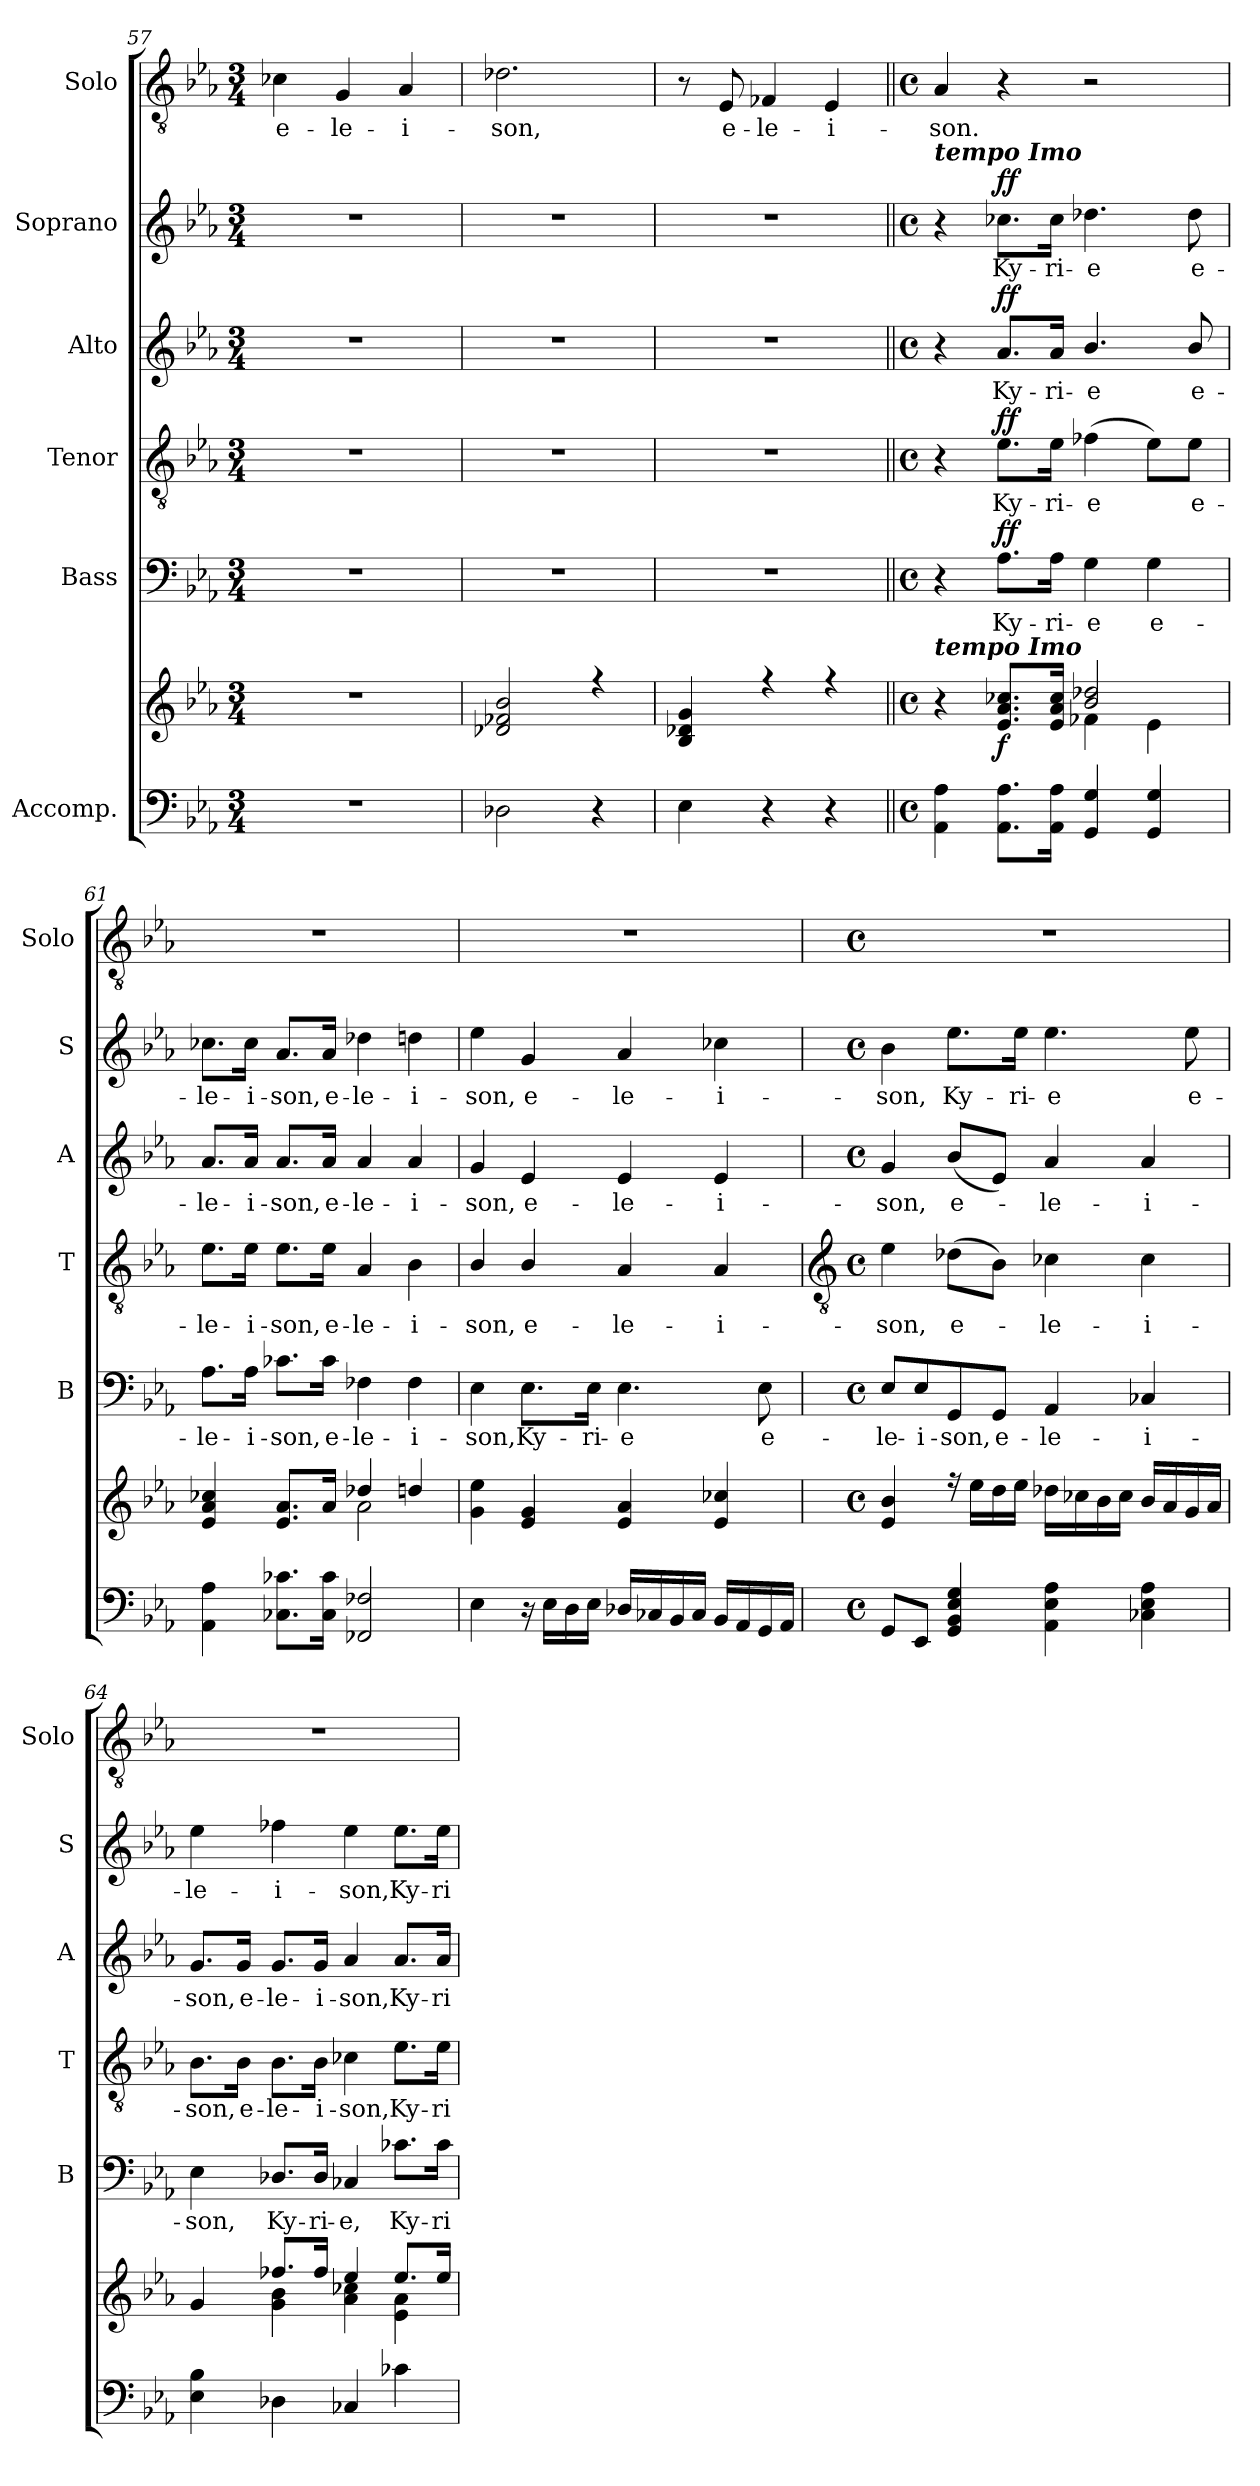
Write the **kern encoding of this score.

**kern	**kern	**dynam	**kern	**text	**dynam	**kern	**text	**dynam	**kern	**text	**dynam	**kern	**text	**dynam	**kern	**text
*part6	*part6	*part6	*part5	*part5	*part5	*part4	*part4	*part4	*part3	*part3	*part3	*part2	*part2	*part2	*part1	*part1
*staff7	*staff6	*staff6/7	*staff5	*staff5	*staff5	*staff4	*staff4	*staff4	*staff3	*staff3	*staff3	*staff2	*staff2	*staff2	*staff1	*staff1
*I"Accomp.	*	*	*I"Bass	*	*	*I"Tenor	*	*	*I"Alto	*	*	*I"Soprano	*	*	*I"Solo	*
*	*	*	*I'B	*	*	*I'T	*	*	*I'A	*	*	*I'S	*	*	*I'Solo	*
*clefF4	*clefG2	*	*clefF4	*	*	*clefGv2	*	*	*clefG2	*	*	*clefG2	*	*	*clefGv2	*
*k[b-e-a-]	*k[b-e-a-]	*	*k[b-e-a-]	*	*	*k[b-e-a-]	*	*	*k[b-e-a-]	*	*	*k[b-e-a-]	*	*	*k[b-e-a-]	*
*E-:	*E-:	*	*E-:	*	*	*E-:	*	*	*E-:	*	*	*E-:	*	*	*E-:	*
*M3/4	*M3/4	*	*M3/4	*	*	*M3/4	*	*	*M3/4	*	*	*M3/4	*	*	*M3/4	*
=57	=57	=57	=57	=57	=57	=57	=57	=57	=57	=57	=57	=57	=57	=57	=57	=57
!	!	!	!	!	!	!	!	!	!	!	!	!	!	!	!	!LO:LY:b
2.r	2.r	.	2.r	.	.	2.r	.	.	2.r	.	.	2.r	.	.	4c-X\	e-
!	!	!	!	!	!	!	!	!	!	!	!	!	!	!	!	!LO:LY:b
.	.	.	.	.	.	.	.	.	.	.	.	.	.	.	4G/	-le-
!	!	!	!	!	!	!	!	!	!	!	!	!	!	!	!	!LO:LY:b
.	.	.	.	.	.	.	.	.	.	.	.	.	.	.	4A-/	-i-
!!LO:PB:g=z
=58	=58	=58	=58	=58	=58	=58	=58	=58	=58	=58	=58	=58	=58	=58	=58	=58
*	*^	*	*	*	*	*	*	*	*	*	*	*	*	*	*	*
!	!	!	!	!	!	!	!	!	!	!	!	!	!	!	!	!	!LO:LY:b
2D-X\	2d-X/ 2f-X/ 2b-/	2.ryy	.	2.r	.	.	2.r	.	.	2.r	.	.	2.r	.	.	2.d-X\	-son,
4r	4r	.	.	.	.	.	.	.	.	.	.	.	.	.	.	.	.
=59	=59	=59	=59	=59	=59	=59	=59	=59	=59	=59	=59	=59	=59	=59	=59	=59	=59
4E-\	4B-/ 4d-X/ 4g/	2.ryy	.	2.r	.	.	2.r	.	.	2.r	.	.	2.r	.	.	8r	.
!	!	!	!	!	!	!	!	!	!	!	!	!	!	!	!	!	!LO:LY:b
.	.	.	.	.	.	.	.	.	.	.	.	.	.	.	.	8E-/	e-
!	!	!	!	!	!	!	!	!	!	!	!	!	!	!	!	!	!LO:LY:b
4r	4r	.	.	.	.	.	.	.	.	.	.	.	.	.	.	4F-X/	-le-
!	!	!	!	!	!	!	!	!	!	!	!	!	!	!	!	!	!LO:LY:b
4r	4r	.	.	.	.	.	.	.	.	.	.	.	.	.	.	4E-/	-i-
=60||	=60||	=60||	=60||	=60||	=60||	=60||	=60||	=60||	=60||	=60||	=60||	=60||	=60||	=60||	=60||	=60||	=60||
*M4/4	*M4/4	*	*	*M4/4	*	*	*M4/4	*	*	*M4/4	*	*	*M4/4	*	*	*M4/4	*
*met(c)	*met(c)	*	*	*met(c)	*	*	*met(c)	*	*	*met(c)	*	*	*met(c)	*	*	*met(c)	*
!	!	!	!	!	!	!	!	!	!	!	!	!	!LO:TX:a:Bi:t=tempo Imo	!	!	!	!
!	!LO:TX:a:Bi:t=tempo Imo	!	!	!	!	!	!	!	!	!	!	!	!	!	!	!	!
!	!	!	!	!	!	!	!	!	!	!	!	!	!	!	!	!	!LO:LY:b
4AA-\ 4A-\	4r	2ryy	.	4r	.	.	4r	.	.	4r	.	.	4r	.	.	4A-/	-son.
!	!	!	!LO:DY:b	!	!LO:LY:b	!LO:DY:b	!	!LO:LY:b	!LO:DY:b	!	!LO:LY:b	!LO:DY:b	!	!LO:LY:b	!LO:DY:b	!	!
8.AA-\ 8.A-\L	8.e-/ 8.a-/ 8.cc-X/L	.	f	8.A-\L	Ky-	ff	8.e-\L	Ky-	ff	8.a-/L	Ky-	ff	8.cc-X\L	Ky-	ff	4r	.
!	!	!	!	!	!LO:LY:b	!	!	!LO:LY:b	!	!	!LO:LY:b	!	!	!LO:LY:b	!	!	!
16AA-\ 16A-\Jk	16e-/ 16a-/ 16cc-/Jk	.	.	16A-\Jk	-ri-	.	16e-\Jk	-ri-	.	16a-/Jk	-ri-	.	16cc-\Jk	-ri-	.	.	.
!	!	!	!	!	!LO:LY:b	!	!	!LO:LY:b	!	!	!LO:LY:b	!	!	!LO:LY:b	!	!	!
4GG/ 4G/	2b-/ 2dd-X/	4f-X\	.	4G\	-e	.	(>4f-X\	-e	.	4.b-/	-e	.	4.dd-X\	-e	.	2r	.
!	!	!	!	!	!LO:LY:b	!	!	!	!	!	!	!	!	!	!	!	!
4GG/ 4G/	.	4e-\	.	4G\	e-	.	8e-\L)	.	.	.	.	.	.	.	.	.	.
!	!	!	!	!	!	!	!	!LO:LY:b	!	!	!LO:LY:b	!	!	!LO:LY:b	!	!	!
.	.	.	.	.	.	.	8e-\J	e-	.	8b-/	e-	.	8dd-\	e-	.	.	.
=61	=61	=61	=61	=61	=61	=61	=61	=61	=61	=61	=61	=61	=61	=61	=61	=61	=61
!	!	!	!	!	!LO:LY:b	!	!	!LO:LY:b	!	!	!LO:LY:b	!	!	!LO:LY:b	!	!	!
4AA-\ 4A-\	4e-/ 4a-/ 4cc-X/	2ryy	.	8.A-\L	-le-	.	8.e-\L	-le-	.	8.a-/L	-le-	.	8.cc-X\L	-le-	.	1r	.
!	!	!	!	!	!LO:LY:b	!	!	!LO:LY:b	!	!	!LO:LY:b	!	!	!LO:LY:b	!	!	!
.	.	.	.	16A-\Jk	-i-	.	16e-\Jk	-i-	.	16a-/Jk	-i-	.	16cc-\Jk	-i-	.	.	.
!	!	!	!	!	!LO:LY:b	!	!	!LO:LY:b	!	!	!LO:LY:b	!	!	!LO:LY:b	!	!	!
8.C-X\ 8.c-X\L	8.e-/ 8.a-/L	.	.	8.c-X\L	-son,	.	8.e-\L	-son,	.	8.a-/L	-son,	.	8.a-/L	-son,	.	.	.
!	!	!	!	!	!LO:LY:b	!	!	!LO:LY:b	!	!	!LO:LY:b	!	!	!LO:LY:b	!	!	!
16C-\ 16c-\Jk	16a-/Jk	.	.	16c-\Jk	e-	.	16e-\Jk	e-	.	16a-/Jk	e-	.	16a-/Jk	e-	.	.	.
!	!	!	!	!	!LO:LY:b	!	!	!LO:LY:b	!	!	!LO:LY:b	!	!	!LO:LY:b	!	!	!
2FF-X/ 2F-X/	4dd-X/	2a-\	.	4F-X\	-le-	.	4A-/	-le-	.	4a-/	-le-	.	4dd-X\	-le-	.	.	.
!	!	!	!	!	!LO:LY:b	!	!	!LO:LY:b	!	!	!LO:LY:b	!	!	!LO:LY:b	!	!	!
.	4ddn/	.	.	4F-\	-i-	.	4B-\	-i-	.	4a-/	-i-	.	4ddn\	-i-	.	.	.
=62	=62	=62	=62	=62	=62	=62	=62	=62	=62	=62	=62	=62	=62	=62	=62	=62	=62
!	!	!	!	!	!LO:LY:b	!	!	!LO:LY:b	!	!	!LO:LY:b	!	!	!LO:LY:b	!	!	!
4E-\	4g\ 4ee-\	1ryy	.	4E-\	-son,	.	4B-/	-son,	.	4g/	-son,	.	4ee-\	-son,	.	1r	.
!	!	!	!	!	!LO:LY:b	!	!	!LO:LY:b	!	!	!LO:LY:b	!	!	!LO:LY:b	!	!	!
16r	4e-/ 4g/	.	.	8.E-\L	Ky-	.	4B-/	e-	.	4e-/	e-	.	4g/	e-	.	.	.
16E-\LL	.	.	.	.	.	.	.	.	.	.	.	.	.	.	.	.	.
16D\	.	.	.	.	.	.	.	.	.	.	.	.	.	.	.	.	.
!	!	!	!	!	!LO:LY:b	!	!	!	!	!	!	!	!	!	!	!	!
16E-\JJ	.	.	.	16E-\Jk	-ri-	.	.	.	.	.	.	.	.	.	.	.	.
!	!	!	!	!	!LO:LY:b	!	!	!LO:LY:b	!	!	!LO:LY:b	!	!	!LO:LY:b	!	!	!
16D-X/LL	4e-/ 4a-/	.	.	4.E-\	-e	.	4A-/	-le-	.	4e-/	-le-	.	4a-/	-le-	.	.	.
16C-X/	.	.	.	.	.	.	.	.	.	.	.	.	.	.	.	.	.
16BB-/	.	.	.	.	.	.	.	.	.	.	.	.	.	.	.	.	.
16C-/JJ	.	.	.	.	.	.	.	.	.	.	.	.	.	.	.	.	.
!	!	!	!	!	!	!	!	!LO:LY:b	!	!	!LO:LY:b	!	!	!LO:LY:b	!	!	!
16BB-/LL	4e-/ 4cc-X/	.	.	.	.	.	4A-/	-i-	.	4e-/	-i-	.	4cc-X\	-i-	.	.	.
16AA-/	.	.	.	.	.	.	.	.	.	.	.	.	.	.	.	.	.
!	!	!	!	!	!LO:LY:b	!	!	!	!	!	!	!	!	!	!	!	!
16GG/	.	.	.	8E-\	e-	.	.	.	.	.	.	.	.	.	.	.	.
16AA-/JJ	.	.	.	.	.	.	.	.	.	.	.	.	.	.	.	.	.
!!LO:PB:g=z
=63	=63	=63	=63	=63	=63	=63	=63	=63	=63	=63	=63	=63	=63	=63	=63	=63	=63
*	*	*	*	*	*	*	*clefGv2	*	*	*	*	*	*	*	*	*	*
*M4/4	*M4/4	*	*	*M4/4	*	*	*M4/4	*	*	*M4/4	*	*	*M4/4	*	*	*M4/4	*
*met(c)	*met(c)	*	*	*met(c)	*	*	*met(c)	*	*	*met(c)	*	*	*met(c)	*	*	*met(c)	*
!	!	!	!	!	!LO:LY:b	!	!	!LO:LY:b	!	!	!LO:LY:b	!	!	!LO:LY:b	!	!	!
8GG/L	4e-/ 4b-/	1ryy	.	8E-/L	-le-	.	4e-\	-son,	.	4g/	-son,	.	4b-\	-son,	.	1r	.
!	!	!	!	!	!LO:LY:b	!	!	!	!	!	!	!	!	!	!	!	!
8EE-/J	.	.	.	8E-/	-i-	.	.	.	.	.	.	.	.	.	.	.	.
!	!	!	!	!	!LO:LY:b	!	!	!LO:LY:b	!	!	!LO:LY:b	!	!	!LO:LY:b	!	!	!
4GG/ 4BB-/ 4E-/ 4G/	16r	.	.	8GG/	-son,	.	(>8d-X\L	e-	.	(<8b-/L	e-	.	8.ee-\L	Ky-	.	.	.
.	16ee-\LL	.	.	.	.	.	.	.	.	.	.	.	.	.	.	.	.
!	!	!	!	!	!LO:LY:b	!	!	!	!	!	!	!	!	!	!	!	!
.	16dd\	.	.	8GG/J	e-	.	8B-\J)	.	.	8e-/J)	.	.	.	.	.	.	.
!	!	!	!	!	!	!	!	!	!	!	!	!	!	!LO:LY:b	!	!	!
.	16ee-\JJ	.	.	.	.	.	.	.	.	.	.	.	16ee-\Jk	-ri-	.	.	.
!	!	!	!	!	!LO:LY:b	!	!	!LO:LY:b	!	!	!LO:LY:b	!	!	!LO:LY:b	!	!	!
4AA-\ 4E-\ 4A-\	16dd-X\LL	.	.	4AA-/	-le-	.	4c-X\	le-	.	4a-/	le-	.	4.ee-\	-e	.	.	.
.	16cc-X\	.	.	.	.	.	.	.	.	.	.	.	.	.	.	.	.
.	16b-\	.	.	.	.	.	.	.	.	.	.	.	.	.	.	.	.
.	16cc-\JJ	.	.	.	.	.	.	.	.	.	.	.	.	.	.	.	.
!	!	!	!	!	!LO:LY:b	!	!	!LO:LY:b	!	!	!LO:LY:b	!	!	!	!	!	!
4C-X\ 4E-\ 4A-\	16b-/LL	.	.	4C-X/	-i-	.	4c-\	-i-	.	4a-/	-i-	.	.	.	.	.	.
.	16a-/	.	.	.	.	.	.	.	.	.	.	.	.	.	.	.	.
!	!	!	!	!	!	!	!	!	!	!	!	!	!	!LO:LY:b	!	!	!
.	16g/	.	.	.	.	.	.	.	.	.	.	.	8ee-\	e-	.	.	.
.	16a-/JJ	.	.	.	.	.	.	.	.	.	.	.	.	.	.	.	.
=64	=64	=64	=64	=64	=64	=64	=64	=64	=64	=64	=64	=64	=64	=64	=64	=64	=64
!	!	!	!	!	!LO:LY:b	!	!	!LO:LY:b	!	!	!LO:LY:b	!	!	!LO:LY:b	!	!	!
4E-\ 4B-\	4g/	4ryy	.	4E-\	-son,	.	8.B-\L	-son,	.	8.g/L	-son,	.	4ee-\	-le-	.	1r	.
!	!	!	!	!	!	!	!	!LO:LY:b	!	!	!LO:LY:b	!	!	!	!	!	!
.	.	.	.	.	.	.	16B-\Jk	e-	.	16g/Jk	e-	.	.	.	.	.	.
!	!	!	!	!	!LO:LY:b	!	!	!LO:LY:b	!	!	!LO:LY:b	!	!	!LO:LY:b	!	!	!
4D-X\	8.ff-X/L	4g\ 4b-\	.	8.D-X/L	Ky-	.	8.B-\L	-le-	.	8.g/L	-le-	.	4ff-X\	-i-	.	.	.
!	!	!	!	!	!LO:LY:b	!	!	!LO:LY:b	!	!	!LO:LY:b	!	!	!	!	!	!
.	16ff-/Jk	.	.	16D-/Jk	-ri-	.	16B-\Jk	-i-	.	16g/Jk	-i-	.	.	.	.	.	.
!	!	!	!	!	!LO:LY:b	!	!	!LO:LY:b	!	!	!LO:LY:b	!	!	!LO:LY:b	!	!	!
4C-X/	4ee-/	4a-\ 4cc-X\	.	4C-X/	-e,	.	4c-X\	-son,	.	4a-/	-son,	.	4ee-\	-son,	.	.	.
!	!	!	!	!	!LO:LY:b	!	!	!LO:LY:b	!	!	!LO:LY:b	!	!	!LO:LY:b	!	!	!
4c-X\	8.ee-/L	4e-\ 4a-\	.	8.c-X\L	Ky-	.	8.e-\L	Ky-	.	8.a-/L	Ky-	.	8.ee-\L	Ky-	.	.	.
!	!	!	!	!	!LO:LY:b	!	!	!LO:LY:b	!	!	!LO:LY:b	!	!	!LO:LY:b	!	!	!
.	16ee-/Jk	.	.	16c-\Jk	-ri-	.	16e-\Jk	-ri-	.	16a-/Jk	-ri-	.	16ee-\Jk	-ri-	.	.	.
*	*v	*v	*	*	*	*	*	*	*	*	*	*	*	*	*	*	*
=	=	=	=	=	=	=	=	=	=	=	=	=	=	=	=	=
*-	*-	*-	*-	*-	*-	*-	*-	*-	*-	*-	*-	*-	*-	*-	*-	*-
